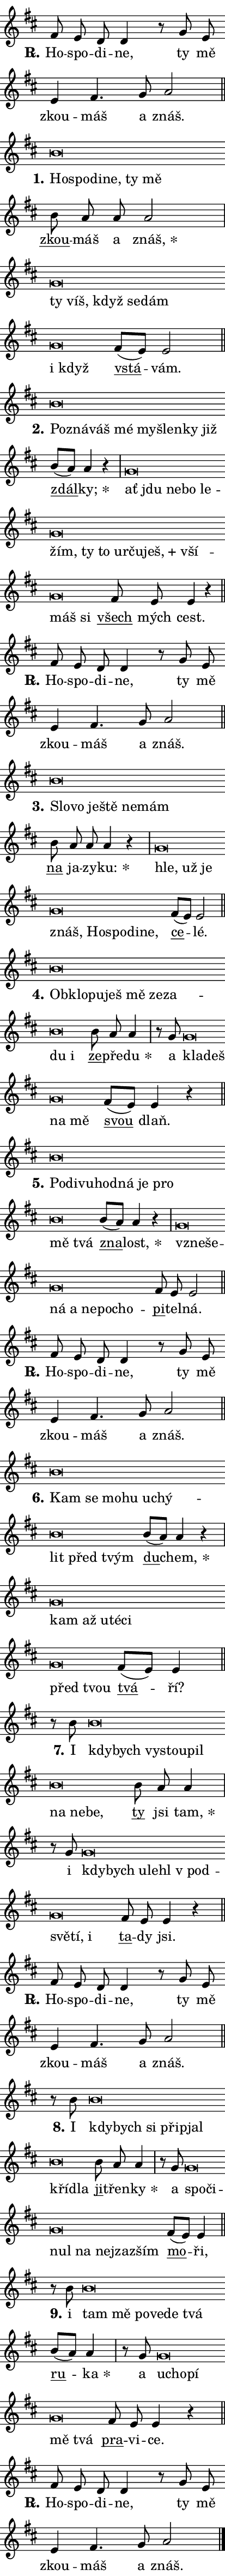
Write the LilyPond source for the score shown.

\version "2.22.1"
\header { tagline = "" }
\paper {
  indent = 0\cm
  top-margin = 0\cm
  right-margin = 0\cm
  bottom-margin = 0\cm
  left-margin = 0\cm
  paper-width = 7\cm
  page-breaking = #ly:one-page-breaking
  system-system-spacing.basic-distance = #11
  score-system-spacing.basic-distance = #11.3
  ragged-last = ##f
}


%% Author: Thomas Morley
%% https://lists.gnu.org/archive/html/lilypond-user/2020-05/msg00002.html
#(define (line-position grob)
"Returns position of @var[grob} in current system:
   @code{'start}, if at first time-step
   @code{'end}, if at last time-step
   @code{'middle} otherwise
"
  (let* ((col (ly:item-get-column grob))
         (ln (ly:grob-object col 'left-neighbor))
         (rn (ly:grob-object col 'right-neighbor))
         (col-to-check-left (if (ly:grob? ln) ln col))
         (col-to-check-right (if (ly:grob? rn) rn col))
         (break-dir-left
           (and
             (ly:grob-property col-to-check-left 'non-musical #f)
             (ly:item-break-dir col-to-check-left)))
         (break-dir-right
           (and
             (ly:grob-property col-to-check-right 'non-musical #f)
             (ly:item-break-dir col-to-check-right))))
        (cond ((eqv? 1 break-dir-left) 'start)
              ((eqv? -1 break-dir-right) 'end)
              (else 'middle))))

#(define (tranparent-at-line-position vctor)
  (lambda (grob)
  "Relying on @code{line-position} select the relevant enry from @var{vctor}.
Used to determine transparency,"
    (case (line-position grob)
      ((end) (not (vector-ref vctor 0)))
      ((middle) (not (vector-ref vctor 1)))
      ((start) (not (vector-ref vctor 2))))))

noteHeadBreakVisibility =
#(define-music-function (break-visibility)(vector?)
"Makes @code{NoteHead}s transparent relying on @var{break-visibility}"
#{
  \override NoteHead.transparent =
    #(tranparent-at-line-position break-visibility)
#})

#(define delete-ledgers-for-transparent-note-heads
  (lambda (grob)
    "Reads whether a @code{NoteHead} is transparent.
If so this @code{NoteHead} is removed from @code{'note-heads} from
@var{grob}, which is supposed to be @code{LedgerLineSpanner}.
As a result ledgers are not printed for this @code{NoteHead}"
    (let* ((nhds-array (ly:grob-object grob 'note-heads))
           (nhds-list
             (if (ly:grob-array? nhds-array)
                 (ly:grob-array->list nhds-array)
                 '()))
           ;; Relies on the transparent-property being done before
           ;; Staff.LedgerLineSpanner.after-line-breaking is executed.
           ;; This is fragile ...
           (to-keep
             (remove
               (lambda (nhd)
                 (ly:grob-property nhd 'transparent #f))
               nhds-list)))
      ;; TODO find a better method to iterate over grob-arrays, similiar
      ;; to filter/remove etc for lists
      ;; For now rebuilt from scratch
      (set! (ly:grob-object grob 'note-heads)  '())
      (for-each
        (lambda (nhd)
          (ly:pointer-group-interface::add-grob grob 'note-heads nhd))
        to-keep))))

hideNotes = {
  \noteHeadBreakVisibility #begin-of-line-visible
}
unHideNotes = {
  \noteHeadBreakVisibility #all-visible
}

% work-around for resetting accidentals
% https://lilypond.org/doc/v2.23/Documentation/notation/displaying-rhythms#unmetered-music
cadenzaMeasure = {
  \cadenzaOff
  \partial 1024 s1024
  \cadenzaOn
}

#(define-markup-command (accent layout props text) (markup?)
  "Underline accented syllable"
  (interpret-markup layout props
    #{\markup \override #'(offset . 4.3) \underline { #text }#}))

responsum = \markup \concat {
  "R" \hspace #-1.05 \path #0.1 #'((moveto 0 0.07) (lineto 0.9 0.8)) \hspace #0.05 "."
}

\layout {
    \context {
        \Staff
        \remove "Time_signature_engraver"
        \override LedgerLineSpanner.after-line-breaking = #delete-ledgers-for-transparent-note-heads
    }
    \context {
        \Voice {
            \override NoteHead.output-attributes = #'((class . "notehead"))
            \override Hairpin.height = #0.55
        }
    }
    \context {
        \Lyrics {
            \override StanzaNumber.output-attributes = #'((class . "stanzanumber"))
            \override LyricSpace.minimum-distance = #0.9
            \override LyricText.font-name = #"TeX Gyre Schola"
            \override LyricText.font-size = 1
            \override StanzaNumber.font-name = #"TeX Gyre Schola Bold"
            \override StanzaNumber.font-size = 1
        }
    }
}

% magnetic-lyrics.ily
%
%   written by
%     Jean Abou Samra <jean@abou-samra.fr>
%     Werner Lemberg <wl@gnu.org>
%
%   adapted by
%     Jiri Hon <jiri.hon@gmail.com>
%
% Version 2022-Apr-15

% https://www.mail-archive.com/lilypond-user@gnu.org/msg149350.html

#(define (Left_hyphen_pointer_engraver context)
   "Collect syllable-hyphen-syllable occurrences in lyrics and store
them in properties.  This engraver only looks to the left.  For
example, if the lyrics input is @code{foo -- bar}, it does the
following.

@itemize @bullet
@item
Set the @code{text} property of the @code{LyricHyphen} grob between
@q{foo} and @q{bar} to @code{foo}.

@item
Set the @code{left-hyphen} property of the @code{LyricText} grob with
text @q{foo} to the @code{LyricHyphen} grob between @q{foo} and
@q{bar}.
@end itemize

Use this auxiliary engraver in combination with the
@code{lyric-@/text::@/apply-@/magnetic-@/offset!} hook."
   (let ((hyphen #f)
         (text #f))
     (make-engraver
      (acknowledgers
       ((lyric-syllable-interface engraver grob source-engraver)
        (set! text grob)))
      (end-acknowledgers
       ((lyric-hyphen-interface engraver grob source-engraver)
        ;(when (not (grob::has-interface grob 'lyric-space-interface))
          (set! hyphen grob)));)
      ((stop-translation-timestep engraver)
       (when (and text hyphen)
         (ly:grob-set-object! text 'left-hyphen hyphen))
       (set! text #f)
       (set! hyphen #f)))))

#(define (lyric-text::apply-magnetic-offset! grob)
   "If the space between two syllables is less than the value in
property @code{LyricText@/.details@/.squash-threshold}, move the right
syllable to the left so that it gets concatenated with the left
syllable.

Use this function as a hook for
@code{LyricText@/.after-@/line-@/breaking} if the
@code{Left_@/hyphen_@/pointer_@/engraver} is active."
   (let ((hyphen (ly:grob-object grob 'left-hyphen #f)))
     (when hyphen
       (let ((left-text (ly:spanner-bound hyphen LEFT)))
         (when (grob::has-interface left-text 'lyric-syllable-interface)
           (let* ((common (ly:grob-common-refpoint grob left-text X))
                  (this-x-ext (ly:grob-extent grob common X))
                  (left-x-ext
                   (begin
                     ;; Trigger magnetism for left-text.
                     (ly:grob-property left-text 'after-line-breaking)
                     (ly:grob-extent left-text common X)))
                  ;; `delta` is the gap width between two syllables.
                  (delta (- (interval-start this-x-ext)
                            (interval-end left-x-ext)))
                  (details (ly:grob-property grob 'details))
                  (threshold (assoc-get 'squash-threshold details 0.2)))
             (when (< delta threshold)
               (let* (;; We have to manipulate the input text so that
                      ;; ligatures crossing syllable boundaries are not
                      ;; disabled.  For languages based on the Latin
                      ;; script this is essentially a beautification.
                      ;; However, for non-Western scripts it can be a
                      ;; necessity.
                      (lt (ly:grob-property left-text 'text))
                      (rt (ly:grob-property grob 'text))
                      (is-space (grob::has-interface hyphen 'lyric-space-interface))
                      (space (if is-space " " ""))
                      (space-markup (grob-interpret-markup grob " "))
                      (space-size (interval-length (ly:stencil-extent space-markup X)))
                      (extra-delta (if is-space space-size 0))
                      ;; Append new syllable.
                      (ltrt-space (if (and (string? lt) (string? rt))
                                (string-append lt space rt)
                                (make-concat-markup (list lt space rt))))
                      ;; Right-align `ltrt` to the right side.
                      (ltrt-space-markup (grob-interpret-markup
                               grob
                               (make-translate-markup
                                (cons (interval-length this-x-ext) 0)
                                (make-right-align-markup ltrt-space)))))
                 (begin
                   ;; Don't print `left-text`.
                   (ly:grob-set-property! left-text 'stencil #f)
                   ;; Set text and stencil (which holds all collected
                   ;; syllables so far) and shift it to the left.
                   (ly:grob-set-property! grob 'text ltrt-space)
                   (ly:grob-set-property! grob 'stencil ltrt-space-markup)
                   (ly:grob-translate-axis! grob (- (- delta extra-delta)) X))))))))))


#(define (lyric-hyphen::displace-bounds-first grob)
   ;; Make very sure this callback isn't triggered too early.
   (let ((left (ly:spanner-bound grob LEFT))
         (right (ly:spanner-bound grob RIGHT)))
     (ly:grob-property left 'after-line-breaking)
     (ly:grob-property right 'after-line-breaking)
     (ly:lyric-hyphen::print grob)))

squashThreshold = #0.4

\layout {
  \context {
    \Lyrics
    \consists #Left_hyphen_pointer_engraver
    \override LyricText.after-line-breaking =
      #lyric-text::apply-magnetic-offset!
    \override LyricHyphen.stencil = #lyric-hyphen::displace-bounds-first
    \override LyricText.details.squash-threshold = \squashThreshold
    \override LyricHyphen.minimum-distance = 0
    \override LyricHyphen.minimum-length = \squashThreshold
  }
}

squash = \override LyricText.details.squash-threshold = 9999
unSquash = \override LyricText.details.squash-threshold = \squashThreshold

left = \override LyricText.self-alignment-X = #LEFT
unLeft = \revert LyricText.self-alignment-X

starOffset = #(lambda (grob) 
                (let ((x_offset (ly:self-alignment-interface::aligned-on-x-parent grob)))
                  (if (= x_offset 0) 0 (+ x_offset 1.2))))

star = #(define-music-function (syllable)(string?)
"Append star separator at the end of a syllable"
#{
  \once \override LyricText.X-offset = #starOffset
  \lyricmode { \markup {
    #syllable
    \override #'((font-name . "TeX Gyre Schola Bold")) \hspace #0.2 \lower #0.65 \larger "*"
  } }
#})

starAccent = #(define-music-function (syllable)(string?)
"Append star separator at the end of a syllable and make accent"
#{
  \once \override LyricText.X-offset = #starOffset
  \lyricmode { \markup {
    \accent #syllable
    \override #'((font-name . "TeX Gyre Schola Bold")) \hspace #0.2 \lower #0.65 \larger "*"
  } }
#})

breath = #(define-music-function (syllable)(string?)
"Append breathing indicator at the end of a syllable"
#{
  \lyricmode { \markup { #syllable "+" } }
#})

optionalBreath = #(define-music-function (syllable)(string?)
"Append optional breathing indicator at the end of a syllable"
#{
  \lyricmode { \markup { #syllable "(+)" } }
#})


\score {
    <<
        \new Voice = "melody" { \cadenzaOn \key d \major \relative { fis'8 e d d4 r8 \bar "" g e \bar "" e4 fis4. g8 a2 \cadenzaMeasure \bar "||" \break } }
        \new Lyrics \lyricsto "melody" { \lyricmode { \set stanza = \responsum
Ho -- spo -- di -- ne, ty mě zkou -- máš a znáš. } }
    >>
    \layout {}
}

\score {
    <<
        \new Voice = "melody" { \cadenzaOn \key d \major \relative { b'\breve*1/16 \hideNotes \breve*1/16 \bar "" \breve*1/16 \bar "" \breve*1/16 \bar "" \breve*1/16 \breve*1/16 \bar "" \unHideNotes \bar "" b8 a a a2 \cadenzaMeasure \bar "|" g\breve*1/16 \hideNotes \breve*1/16 \bar "" \breve*1/16 \bar "" \breve*1/16 \bar "" \breve*1/16 \bar "" \breve*1/16 \breve*1/16 \bar "" \unHideNotes \bar "" fis8[( e)] e2 \cadenzaMeasure \bar "||" \break } }
        \new Lyrics \lyricsto "melody" { \lyricmode { \set stanza = "1."
\left Ho -- \squash spo -- di -- ne, ty mě \unLeft \unSquash \markup \accent zkou -- máš a \star znáš, \left ty \squash víš, když se -- dám i když \unLeft \unSquash \markup \accent vstá -- vám. } }
    >>
    \layout {}
}

\score {
    <<
        \new Voice = "melody" { \cadenzaOn \key d \major \relative { b'\breve*1/16 \hideNotes \breve*1/16 \bar "" \breve*1/16 \bar "" \breve*1/16 \bar "" \breve*1/16 \bar "" \breve*1/16 \bar "" \breve*1/16 \breve*1/16 \bar "" \unHideNotes \bar "" b8[( a)] a4 r \cadenzaMeasure \bar "|" g\breve*1/16 \hideNotes \breve*1/16 \bar "" \breve*1/16 \bar "" \breve*1/16 \bar "" \breve*1/16 \bar "" \breve*1/16 \bar "" \breve*1/16 \bar "" \breve*1/16 \bar "" \breve*1/16 \bar "" \breve*1/16 \bar "" \breve*1/16 \bar "" \breve*1/16 \bar "" \breve*1/16 \breve*1/16 \bar "" \unHideNotes \bar "" fis8 e e4 r \cadenzaMeasure \bar "||" \break } }
        \new Lyrics \lyricsto "melody" { \lyricmode { \set stanza = "2."
\left Po -- \squash zná -- váš mé my -- šlen -- ky již \unLeft \unSquash \markup \accent zdál -- \star ky; \left ať \squash jdu ne -- bo le -- žím, ty to ur -- ču -- \breath "ješ," vší -- máš si \unLeft \unSquash \markup \accent všech mých cest. } }
    >>
    \layout {}
}

\score {
    <<
        \new Voice = "melody" { \cadenzaOn \key d \major \relative { fis'8 e d d4 r8 \bar "" g e \bar "" e4 fis4. g8 a2 \cadenzaMeasure \bar "||" \break } }
        \new Lyrics \lyricsto "melody" { \lyricmode { \set stanza = \responsum
Ho -- spo -- di -- ne, ty mě zkou -- máš a znáš. } }
    >>
    \layout {}
}

\score {
    <<
        \new Voice = "melody" { \cadenzaOn \key d \major \relative { b'\breve*1/16 \hideNotes \breve*1/16 \bar "" \breve*1/16 \bar "" \breve*1/16 \bar "" \breve*1/16 \breve*1/16 \bar "" \unHideNotes \bar "" b8 a a a4 r \cadenzaMeasure \bar "|" g\breve*1/16 \hideNotes \breve*1/16 \bar "" \breve*1/16 \bar "" \breve*1/16 \bar "" \breve*1/16 \bar "" \breve*1/16 \bar "" \breve*1/16 \breve*1/16 \bar "" \unHideNotes \bar "" fis8[( e)] e2 \cadenzaMeasure \bar "||" \break } }
        \new Lyrics \lyricsto "melody" { \lyricmode { \set stanza = "3."
\left Slo -- \squash vo je -- ště ne -- mám \unLeft \unSquash \markup \accent na ja -- zy -- \star ku: \left hle, \squash už je znáš, Ho -- spo -- di -- ne, \unLeft \unSquash \markup \accent ce -- lé. } }
    >>
    \layout {}
}

\score {
    <<
        \new Voice = "melody" { \cadenzaOn \key d \major \relative { b'\breve*1/16 \hideNotes \breve*1/16 \bar "" \breve*1/16 \bar "" \breve*1/16 \bar "" \breve*1/16 \bar "" \breve*1/16 \bar "" \breve*1/16 \bar "" \breve*1/16 \breve*1/16 \bar "" \unHideNotes \bar "" b8 a a4 \cadenzaMeasure \bar "|" r8 g8 g\breve*1/16 \hideNotes \breve*1/16 \bar "" \breve*1/16 \breve*1/16 \bar "" \unHideNotes \bar "" fis8[( e)] e4 r \cadenzaMeasure \bar "||" \break } }
        \new Lyrics \lyricsto "melody" { \lyricmode { \set stanza = "4."
\left Ob -- \squash klo -- pu -- ješ mě ze -- za -- du i \unLeft \unSquash \markup \accent ze -- pře -- \star du a \left kla -- \squash deš na mě \unLeft \unSquash \markup \accent svou dlaň. } }
    >>
    \layout {}
}

\score {
    <<
        \new Voice = "melody" { \cadenzaOn \key d \major \relative { b'\breve*1/16 \hideNotes \breve*1/16 \bar "" \breve*1/16 \bar "" \breve*1/16 \bar "" \breve*1/16 \bar "" \breve*1/16 \bar "" \breve*1/16 \bar "" \breve*1/16 \breve*1/16 \bar "" \unHideNotes \bar "" b8[( a)] a4 r \cadenzaMeasure \bar "|" g\breve*1/16 \hideNotes \breve*1/16 \bar "" \breve*1/16 \bar "" \breve*1/16 \bar "" \breve*1/16 \bar "" \breve*1/16 \breve*1/16 \bar "" \unHideNotes \bar "" fis8 e e2 \cadenzaMeasure \bar "||" \break } }
        \new Lyrics \lyricsto "melody" { \lyricmode { \set stanza = "5."
\left Po -- \squash di -- vu -- hod -- ná je pro mě tvá \unLeft \unSquash \markup \accent zna -- \star lost, \left vzne -- \squash še -- ná a ne -- po -- cho -- \unLeft \unSquash \markup \accent pi -- tel -- ná. } }
    >>
    \layout {}
}

\score {
    <<
        \new Voice = "melody" { \cadenzaOn \key d \major \relative { fis'8 e d d4 r8 \bar "" g e \bar "" e4 fis4. g8 a2 \cadenzaMeasure \bar "||" \break } }
        \new Lyrics \lyricsto "melody" { \lyricmode { \set stanza = \responsum
Ho -- spo -- di -- ne, ty mě zkou -- máš a znáš. } }
    >>
    \layout {}
}

\score {
    <<
        \new Voice = "melody" { \cadenzaOn \key d \major \relative { b'\breve*1/16 \hideNotes \breve*1/16 \bar "" \breve*1/16 \bar "" \breve*1/16 \bar "" \breve*1/16 \bar "" \breve*1/16 \bar "" \breve*1/16 \bar "" \breve*1/16 \breve*1/16 \bar "" \unHideNotes \bar "" b8[( a)] a4 r \cadenzaMeasure \bar "|" g\breve*1/16 \hideNotes \breve*1/16 \bar "" \breve*1/16 \bar "" \breve*1/16 \bar "" \breve*1/16 \bar "" \breve*1/16 \breve*1/16 \bar "" \unHideNotes \bar "" fis8[( e)] e4 \cadenzaMeasure \bar "||" \break } }
        \new Lyrics \lyricsto "melody" { \lyricmode { \set stanza = "6."
\left Kam \squash se mo -- hu u -- chý -- lit před tvým \unLeft \unSquash \markup \accent du -- \star chem, \left kam \squash až u -- té -- ci před tvou \unLeft \unSquash \markup \accent tvá -- ří? } }
    >>
    \layout {}
}

\score {
    <<
        \new Voice = "melody" { \cadenzaOn \key d \major \relative { r8 b'8 b\breve*1/16 \hideNotes \breve*1/16 \bar "" \breve*1/16 \bar "" \breve*1/16 \bar "" \breve*1/16 \bar "" \breve*1/16 \bar "" \breve*1/16 \breve*1/16 \bar "" \unHideNotes \bar "" b8 a a4 \cadenzaMeasure \bar "|" r8 g8 g\breve*1/16 \hideNotes \breve*1/16 \bar "" \breve*1/16 \bar "" \breve*1/16 \bar "" \breve*1/16 \bar "" \breve*1/16 \bar "" \breve*1/16 \breve*1/16 \bar "" \unHideNotes \bar "" fis8 e e4 r \cadenzaMeasure \bar "||" \break } }
        \new Lyrics \lyricsto "melody" { \lyricmode { \set stanza = "7."
I \left kdy -- \squash bych vy -- stou -- pil na ne -- be, \unLeft \unSquash \markup \accent ty jsi \star tam, i \left kdy -- \squash bych u -- lehl "v pod" -- svě -- tí, i \unLeft \unSquash \markup \accent ta -- dy jsi. } }
    >>
    \layout {}
}

\score {
    <<
        \new Voice = "melody" { \cadenzaOn \key d \major \relative { fis'8 e d d4 r8 \bar "" g e \bar "" e4 fis4. g8 a2 \cadenzaMeasure \bar "||" \break } }
        \new Lyrics \lyricsto "melody" { \lyricmode { \set stanza = \responsum
Ho -- spo -- di -- ne, ty mě zkou -- máš a znáš. } }
    >>
    \layout {}
}

\score {
    <<
        \new Voice = "melody" { \cadenzaOn \key d \major \relative { r8 b'8 b\breve*1/16 \hideNotes \breve*1/16 \bar "" \breve*1/16 \bar "" \breve*1/16 \bar "" \breve*1/16 \bar "" \breve*1/16 \breve*1/16 \bar "" \unHideNotes \bar "" b8 a a4 \cadenzaMeasure \bar "|" r8 g8 g\breve*1/16 \hideNotes \breve*1/16 \bar "" \breve*1/16 \bar "" \breve*1/16 \bar "" \breve*1/16 \breve*1/16 \bar "" \unHideNotes \bar "" fis8[( e)] e4 \cadenzaMeasure \bar "||" \break } }
        \new Lyrics \lyricsto "melody" { \lyricmode { \set stanza = "8."
I \left kdy -- \squash bych si při -- pjal kří -- dla \unLeft \unSquash \markup \accent ji -- třen -- \star ky a \left spo -- \squash či -- nul na nej -- zazším \unLeft \unSquash \markup \accent mo -- ři, } }
    >>
    \layout {}
}

\score {
    <<
        \new Voice = "melody" { \cadenzaOn \key d \major \relative { r8 b'8 b\breve*1/16 \hideNotes \breve*1/16 \bar "" \breve*1/16 \bar "" \breve*1/16 \bar "" \breve*1/16 \breve*1/16 \bar "" \unHideNotes \bar "" b8[( a)] a4 \cadenzaMeasure \bar "|" r8 g8 g\breve*1/16 \hideNotes \breve*1/16 \bar "" \breve*1/16 \bar "" \breve*1/16 \breve*1/16 \bar "" \unHideNotes \bar "" fis8 e e4 r \cadenzaMeasure \bar "||" \break } }
        \new Lyrics \lyricsto "melody" { \lyricmode { \set stanza = "9."
i \left tam \squash mě po -- ve -- de tvá \unLeft \unSquash \markup \accent ru -- \star ka a \left u -- \squash cho -- pí mě tvá \unLeft \unSquash \markup \accent pra -- vi -- ce. } }
    >>
    \layout {}
}

\score {
    <<
        \new Voice = "melody" { \cadenzaOn \key d \major \relative { fis'8 e d d4 r8 \bar "" g e \bar "" e4 fis4. g8 a2 \cadenzaMeasure \bar "||" \break } \bar "|." }
        \new Lyrics \lyricsto "melody" { \lyricmode { \set stanza = \responsum
Ho -- spo -- di -- ne, ty mě zkou -- máš a znáš. } }
    >>
    \layout {}
}
